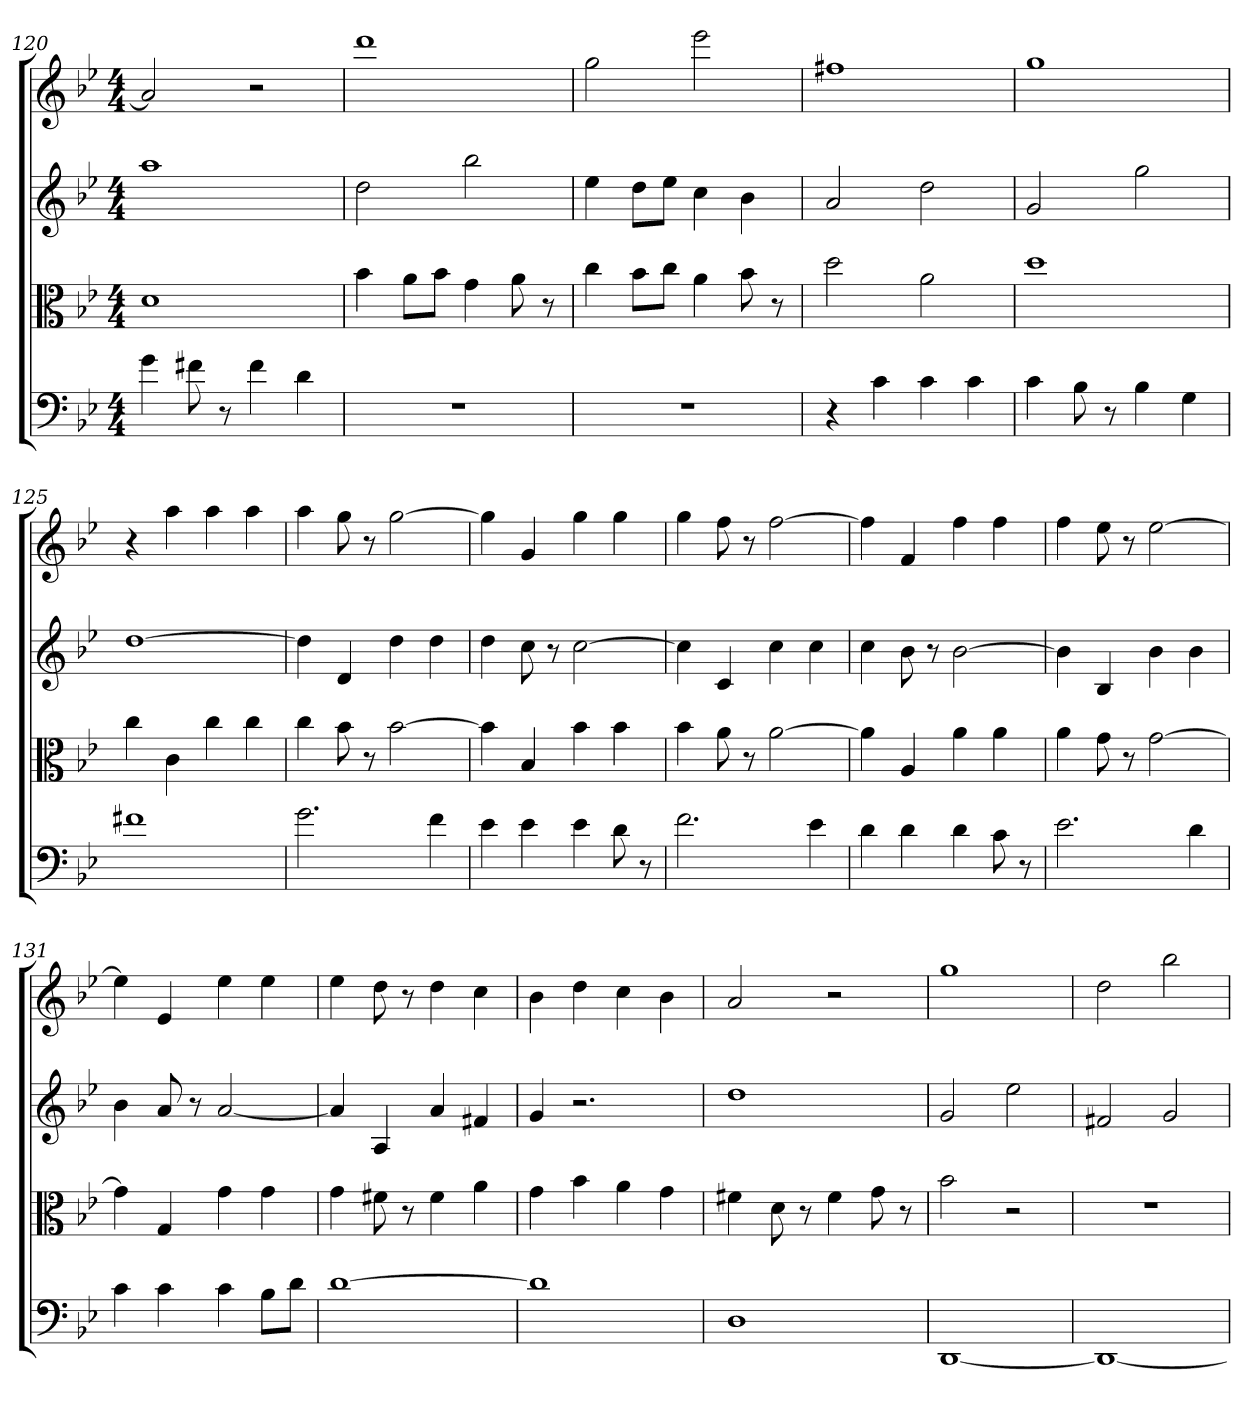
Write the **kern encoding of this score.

**kern	**kern	**kern	**kern
*part4	*part3	*part2	*part1
*staff4	*staff3	*staff2	*staff1
*clefF4	*clefC3	*clefG2	*clefG2
*k[b-e-]	*k[b-e-]	*k[b-e-]	*k[b-e-]
*g:	*g:	*g:	*g:
*M4/4	*M4/4	*M4/4	*M4/4
=120	=120	=120	=120
4g	1d	1aa	2a]
8f#X	.	.	.
8r	.	.	.
4f#	.	.	2r
4d	.	.	.
=121	=121	=121	=121
1r	4b-	2dd	1ddd
.	8a\L	.	.
.	8b-\J	.	.
.	4g	2bb-	.
.	8a	.	.
.	8r	.	.
=122	=122	=122	=122
1r	4cc	4ee-	2gg
.	8b-\L	8dd\L	.
.	8cc\J	8ee-\J	.
.	4a	4cc	2eee-
.	8b-	4b-	.
.	8r	.	.
=123	=123	=123	=123
4r	2dd	2a	1ff#X
4c	.	.	.
4c	2a	2dd	.
4c	.	.	.
=124	=124	=124	=124
4c	1dd	2g	1gg
8B-	.	.	.
8r	.	.	.
4B-	.	2gg	.
4G	.	.	.
=125	=125	=125	=125
1f#X	4cc	[1dd	4r
.	4c	.	4aa
.	4cc	.	4aa
.	4cc	.	4aa
=126	=126	=126	=126
2.g	4cc	4dd]	4aa
.	8b-	4d	8gg
.	8r	.	8r
.	[2b-	4dd	[2gg
4f	.	4dd	.
=127	=127	=127	=127
4e-	4b-]	4dd	4gg]
4e-	4B-	8cc	4g
.	.	8r	.
4e-	4b-	[2cc	4gg
8d	4b-	.	4gg
8r	.	.	.
=128	=128	=128	=128
2.f	4b-	4cc]	4gg
.	8a	4c	8ff
.	8r	.	8r
.	[2a	4cc	[2ff
4e-	.	4cc	.
=129	=129	=129	=129
4d	4a]	4cc	4ff]
4d	4A	8b-	4f
.	.	8r	.
4d	4a	[2b-	4ff
8c	4a	.	4ff
8r	.	.	.
=130	=130	=130	=130
2.e-	4a	4b-]	4ff
.	8g	4B-	8ee-
.	8r	.	8r
.	[2g	4b-	[2ee-
4d	.	4b-	.
=131	=131	=131	=131
4c	4g]	4b-	4ee-]
4c	4G	8a	4e-
.	.	8r	.
4c	4g	[2a	4ee-
8B-\L	4g	.	4ee-
8d\J	.	.	.
=132	=132	=132	=132
[1d	4g	4a]	4ee-
.	8f#X	4A	8dd
.	8r	.	8r
.	4f#	4a	4dd
.	4a	4f#X	4cc
=133	=133	=133	=133
1d]	4g	4g	4b-
.	4b-	2.r	4dd
.	4a	.	4cc
.	4g	.	4b-
=134	=134	=134	=134
1D	4f#X	1dd	2a
.	8d	.	.
.	8r	.	.
.	4f#	.	2r
.	8g	.	.
.	8r	.	.
=135	=135	=135	=135
[1DD	2b-	2g	1gg
.	2r	2ee-	.
=136	=136	=136	=136
1DD_	1r	2f#X	2dd
.	.	2g	2bb-
=	=	=	=
*-	*-	*-	*-
